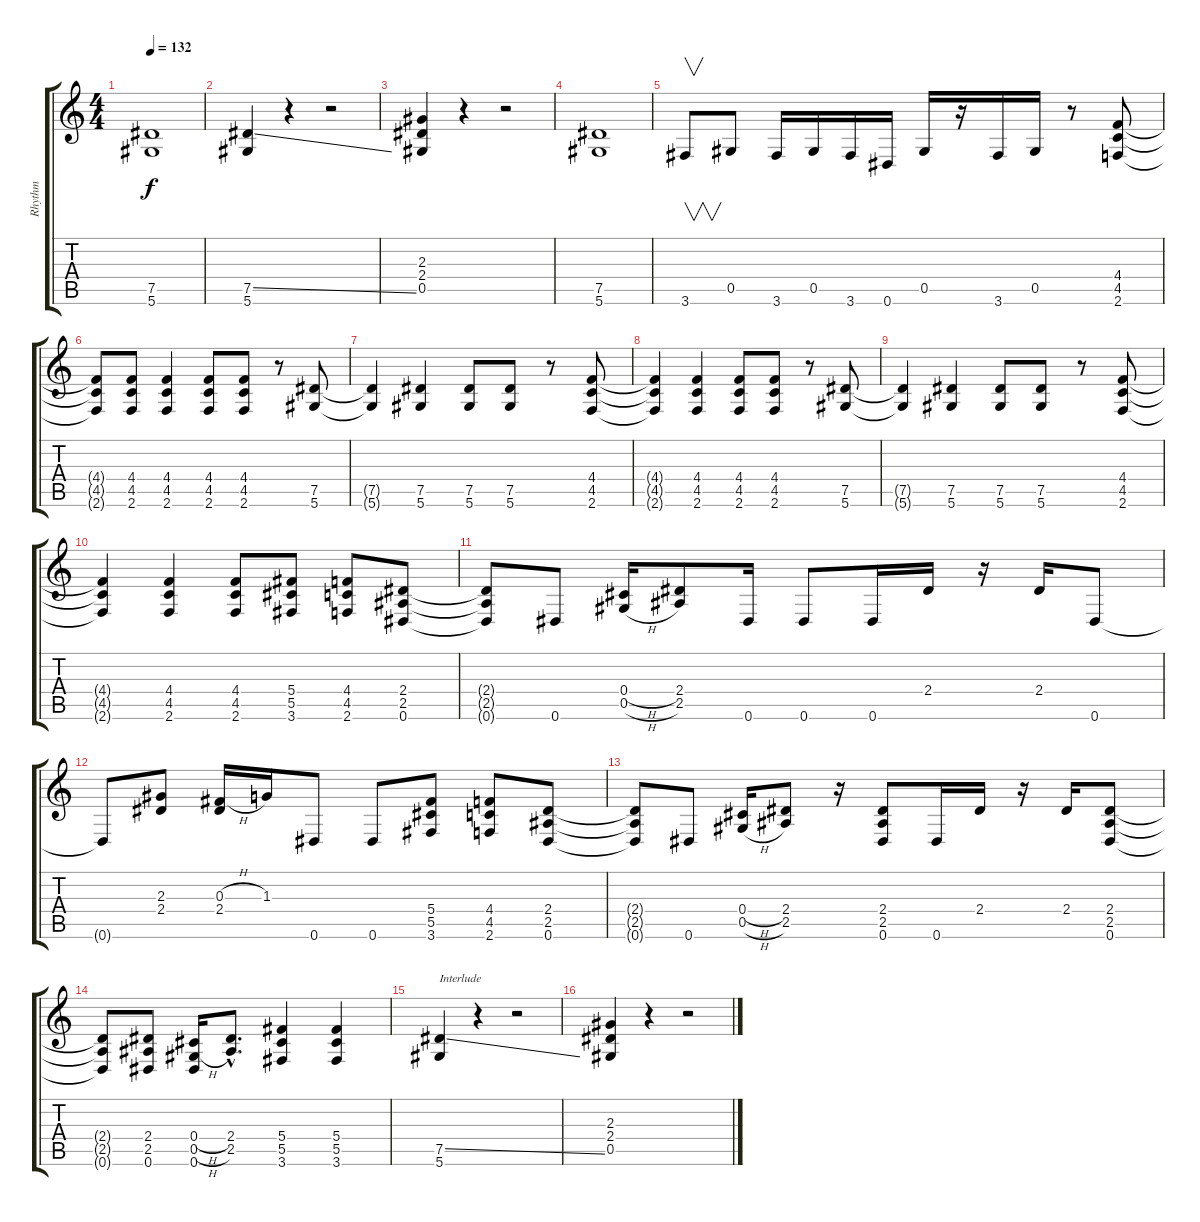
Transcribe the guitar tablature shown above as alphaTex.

\track ("Rhythm" "Rhythm") {instrument distortionguitar}
\staff {score tabs}
\tuning (Eb4 Bb3 Gb3 Db3 Ab2 Eb2) {hide}
\ts (4 4)
\tempo 132
\clef g2
\ks c
(7.5{t} 5.6{t}).1{dy f} |
(7.5{ss} 5.6).4 r.4 r.2 |
(2.3 2.4 0.5).4 r.4 r.2 |
(7.5 5.6).1 |
3.6.8{v} 0.5.8 3.6.16 0.5.16 3.6.16 0.6.16 0.5.16 r.16 3.6.16 0.5.16 r.8 (4.4 4.5 2.6).8 |
(4.4{t} 4.5{t} 2.6{t}).8 (4.4 4.5 2.6).8 (4.4 4.5 2.6).4 (4.4 4.5 2.6).8 (4.4 4.5 2.6).8 r.8 (7.5 5.6).8 |
(7.5{t} 5.6{t}).4 (7.5 5.6).4 (7.5 5.6).8 (7.5 5.6).8 r.8 (4.4 4.5 2.6).8 |
(4.4{t} 4.5{t} 2.6{t}).4 (4.4 4.5 2.6).4 (4.4 4.5 2.6).8 (4.4 4.5 2.6).8 r.8 (7.5 5.6).8 |
(7.5{t} 5.6{t}).4 (7.5 5.6).4 (7.5 5.6).8 (7.5 5.6).8 r.8 (4.4 4.5 2.6).8 |
(4.4{t} 4.5{t} 2.6{t}).4 (4.4 4.5 2.6).4 (4.4 4.5 2.6).8 (5.4 5.5 3.6).8 (4.4 4.5 2.6).8 (2.4 2.5 0.6).8 |
(2.4{t} 2.5{t} 0.6{t}).8 0.6.8 (0.4{h} 0.5{h}).16 (2.4 2.5).8 0.6.16 0.6.8 0.6.16 2.4.16 r.16 2.4.16 0.6.8 |
0.6{t}.8 (2.3 2.4).8 (0.3{h} 2.4).16 1.3.16 0.6.8 0.6.8 (5.4 5.5 3.6).8 (4.4 4.5 2.6).8 (2.4 2.5 0.6).8 |
(2.4{t} 2.5{t} 0.6{t}).8 0.6.8 (0.4{h} 0.5{h}).16 (2.4 2.5).8 r.16 (2.4 2.5 0.6).8 0.6.16 2.4.16 r.16 2.4.16 (2.4 2.5 0.6).8 |
(2.4{t} 2.5{t} 0.6{t}).8 (2.4 2.5 0.6).8 (0.4{h} 0.5{h} 0.6).16 (2.4{hac} 2.5{hac}).8{d} (5.4 5.5 3.6).4 (5.4 5.5 3.6).4 |
(7.5{ss} 5.6).4{txt "Interlude"} r.4 r.2 |
(2.3 2.4 0.5).4 r.4 r.2
